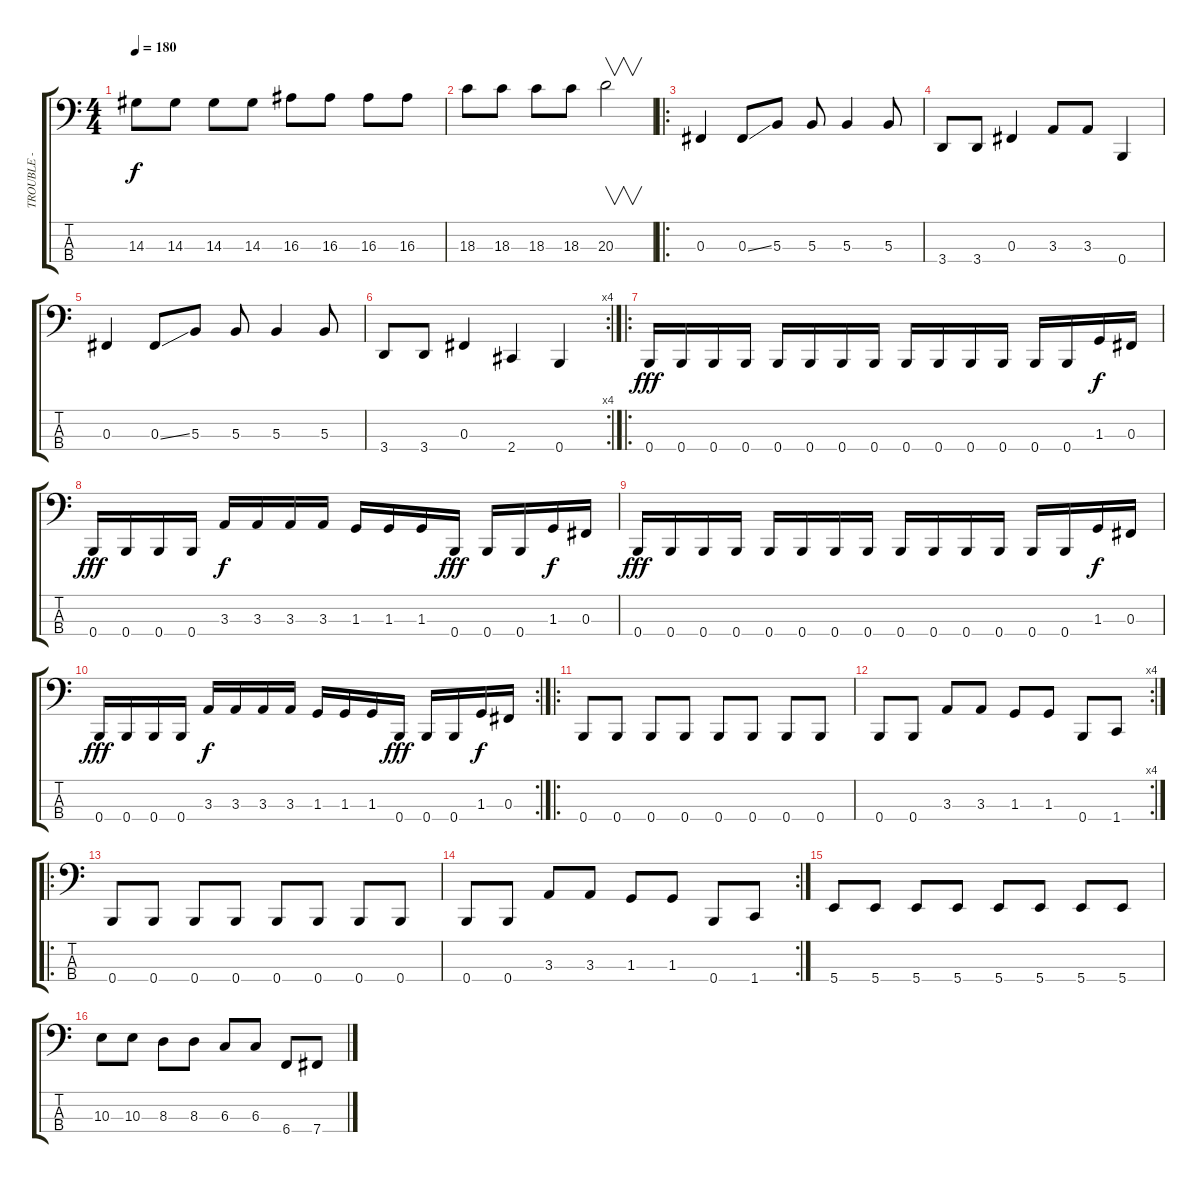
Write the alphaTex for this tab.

\track ("TROUBLE - D" "TROUBLE - ") {instrument electricbasspick}
\staff {score tabs}
\tuning (E2 B1 Gb1 B0) {hide}
\ts (4 4)
\tempo 180
\clef f4
\ks c
14.3.8{dy f} 14.3.8 14.3.8 14.3.8 16.3.8 16.3.8 16.3.8 16.3.8 |
18.3.8 18.3.8 18.3.8 18.3.8 20.3.2{v} |
\ro
0.3.4 0.3{ss}.8 5.3.8 5.3.8 5.3.4 5.3.8 |
3.4.8 3.4.8 0.3.4 3.3.8 3.3.8 0.4.4 |
0.3.4 0.3{ss}.8 5.3.8 5.3.8 5.3.4 5.3.8 |
\rc 4
3.4.8 3.4.8 0.3.4 2.4.4 0.4.4 |
\ro
0.4.16{dy fff} 0.4.16 0.4.16 0.4.16 0.4.16 0.4.16 0.4.16 0.4.16 0.4.16 0.4.16 0.4.16 0.4.16 0.4.16 0.4.16 1.3.16{dy f} 0.3.16 |
0.4.16{dy fff} 0.4.16 0.4.16 0.4.16 3.3.16{dy f} 3.3.16 3.3.16 3.3.16 1.3.16 1.3.16 1.3.16 0.4.16{dy fff} 0.4.16 0.4.16 1.3.16{dy f} 0.3.16 |
0.4.16{dy fff} 0.4.16 0.4.16 0.4.16 0.4.16 0.4.16 0.4.16 0.4.16 0.4.16 0.4.16 0.4.16 0.4.16 0.4.16 0.4.16 1.3.16{dy f} 0.3.16 |
\rc 2
0.4.16{dy fff} 0.4.16 0.4.16 0.4.16 3.3.16{dy f} 3.3.16 3.3.16 3.3.16 1.3.16 1.3.16 1.3.16 0.4.16{dy fff} 0.4.16 0.4.16 1.3.16{dy f} 0.3.16 |
\ro
0.4.8 0.4.8 0.4.8 0.4.8 0.4.8 0.4.8 0.4.8 0.4.8 |
\rc 4
0.4.8 0.4.8 3.3.8 3.3.8 1.3.8 1.3.8 0.4.8 1.4.8 |
\ro
0.4.8 0.4.8 0.4.8 0.4.8 0.4.8 0.4.8 0.4.8 0.4.8 |
\rc 2
0.4.8 0.4.8 3.3.8 3.3.8 1.3.8 1.3.8 0.4.8 1.4.8 |
5.4.8 5.4.8 5.4.8 5.4.8 5.4.8 5.4.8 5.4.8 5.4.8 |
10.3.8 10.3.8 8.3.8 8.3.8 6.3.8 6.3.8 6.4.8 7.4.8
